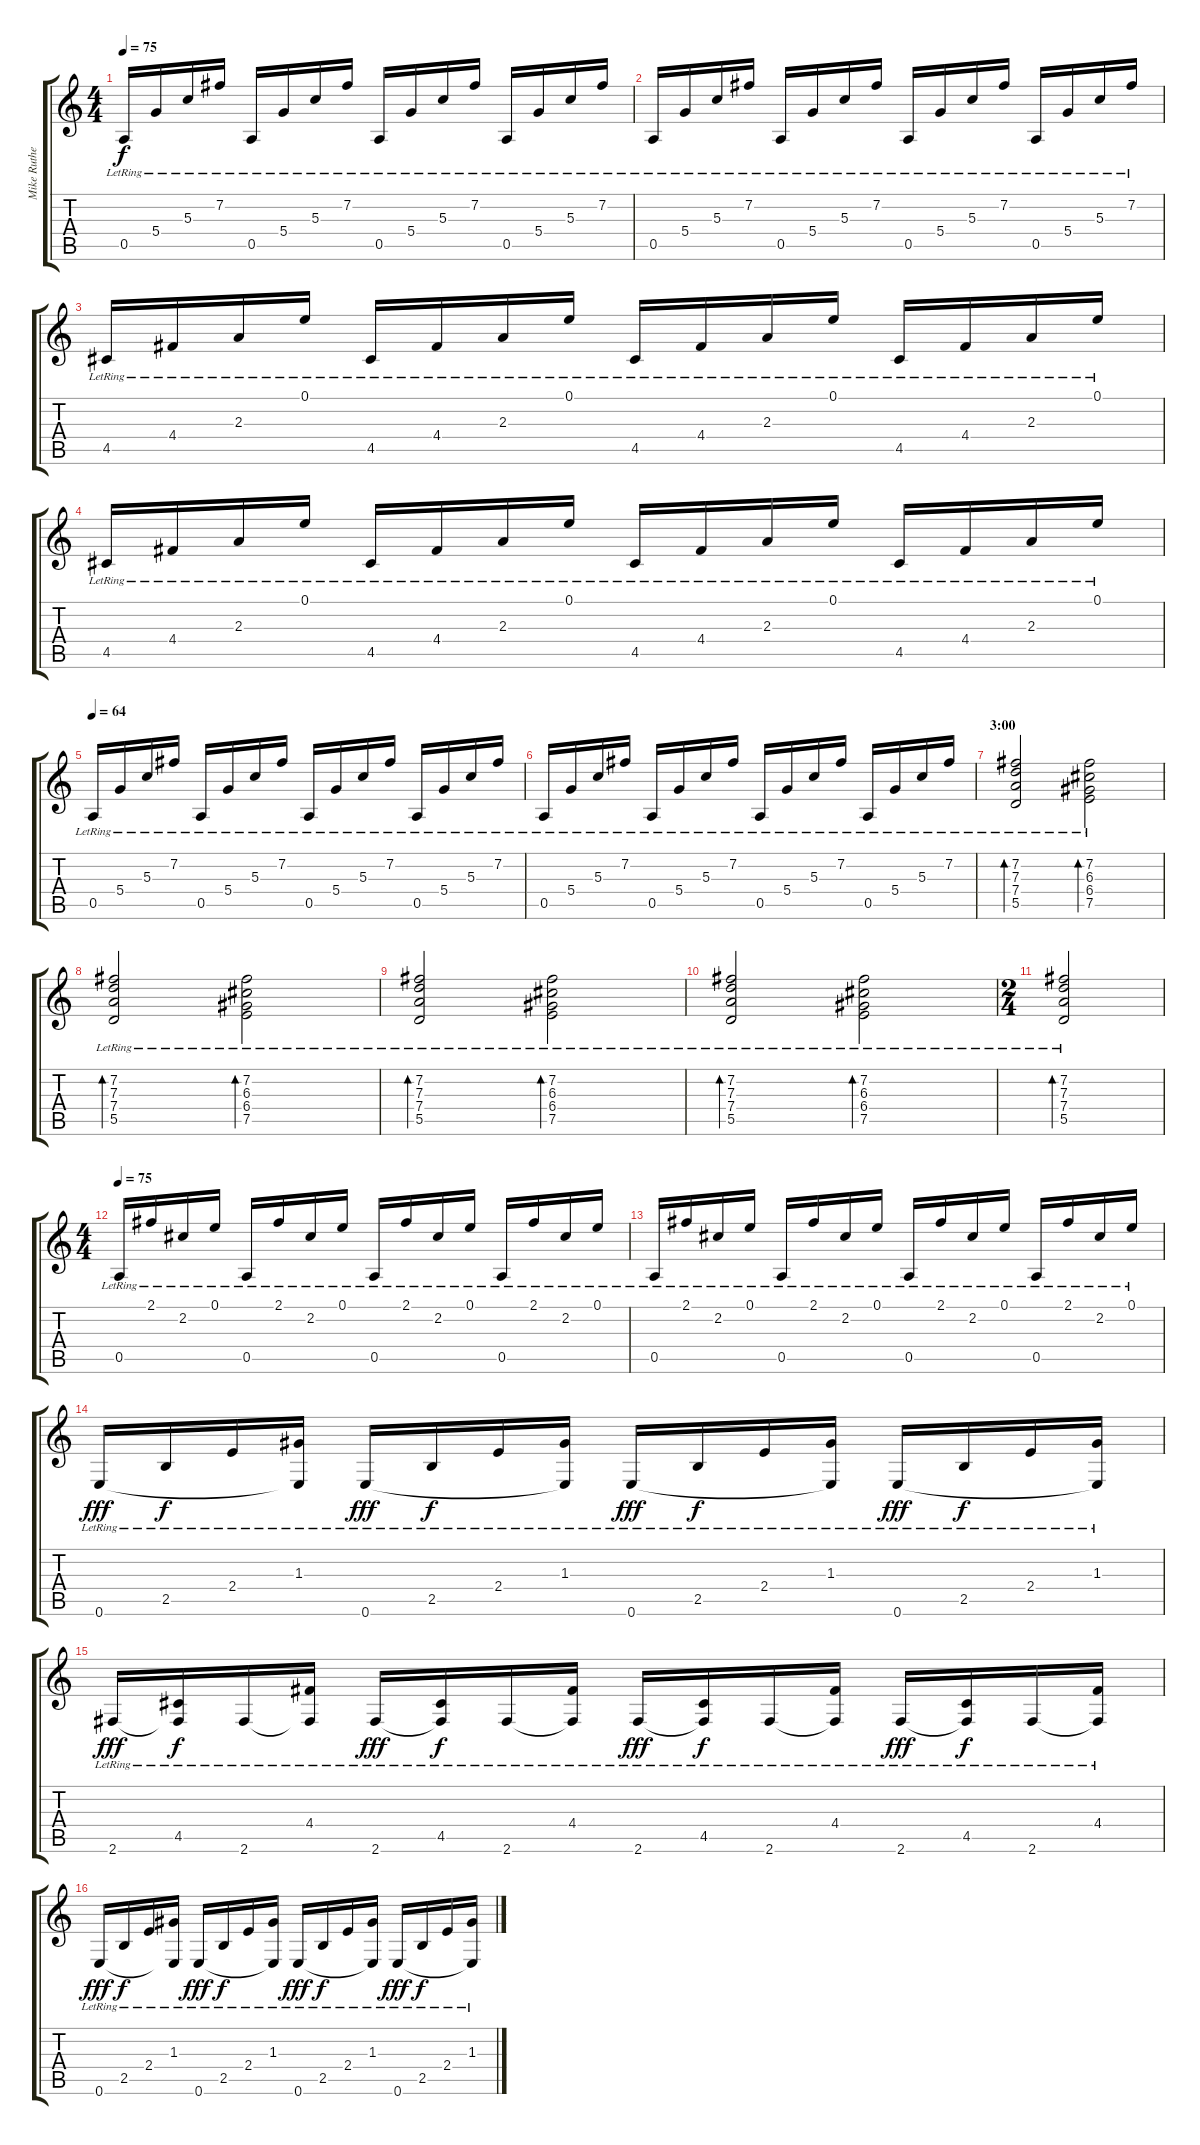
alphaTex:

\track ("Mike Rutherford (clean guitar rhythm)" "Mike Ruthe") {instrument electricguitarjazz}
\staff {score tabs}
\tuning (E4 B3 G3 D3 A2 E2) {hide}
\ts (4 4)
\tempo 75
\clef g2
\ks c
0.5{lr}.16{dy f} 5.4{lr}.16 5.3{lr}.16 7.2{lr}.16 0.5{lr}.16 5.4{lr}.16 5.3{lr}.16 7.2{lr}.16 0.5{lr}.16 5.4{lr}.16 5.3{lr}.16 7.2{lr}.16 0.5{lr}.16 5.4{lr}.16 5.3{lr}.16 7.2{lr}.16 |
0.5{lr}.16 5.4{lr}.16 5.3{lr}.16 7.2{lr}.16 0.5{lr}.16 5.4{lr}.16 5.3{lr}.16 7.2{lr}.16 0.5{lr}.16 5.4{lr}.16 5.3{lr}.16 7.2{lr}.16 0.5{lr}.16 5.4{lr}.16 5.3{lr}.16 7.2{lr}.16 |
4.5{lr}.16 4.4{lr}.16 2.3{lr}.16 0.1{lr}.16 4.5{lr}.16 4.4{lr}.16 2.3{lr}.16 0.1{lr}.16 4.5{lr}.16 4.4{lr}.16 2.3{lr}.16 0.1{lr}.16 4.5{lr}.16 4.4{lr}.16 2.3{lr}.16 0.1{lr}.16 |
4.5{lr}.16 4.4{lr}.16 2.3{lr}.16 0.1{lr}.16 4.5{lr}.16 4.4{lr}.16 2.3{lr}.16 0.1{lr}.16 4.5{lr}.16 4.4{lr}.16 2.3{lr}.16 0.1{lr}.16 4.5{lr}.16 4.4{lr}.16 2.3{lr}.16 0.1{lr}.16 |
\tempo 64
0.5{lr}.16 5.4{lr}.16 5.3{lr}.16 7.2{lr}.16 0.5{lr}.16 5.4{lr}.16 5.3{lr}.16 7.2{lr}.16 0.5{lr}.16 5.4{lr}.16 5.3{lr}.16 7.2{lr}.16 0.5{lr}.16 5.4{lr}.16 5.3{lr}.16 7.2{lr}.16 |
0.5{lr}.16 5.4{lr}.16 5.3{lr}.16 7.2{lr}.16 0.5{lr}.16 5.4{lr}.16 5.3{lr}.16 7.2{lr}.16 0.5{lr}.16 5.4{lr}.16 5.3{lr}.16 7.2{lr}.16 0.5{lr}.16 5.4{lr}.16 5.3{lr}.16 7.2{lr}.16 |
\section ("" "3:00")
(7.2{lr} 7.3{lr} 7.4{lr} 5.5{lr}).2{bd 120} (7.2{lr} 6.3{lr} 6.4{lr} 7.5{lr}).2{bd 120} |
(7.2{lr} 7.3{lr} 7.4{lr} 5.5{lr}).2{bd 120} (7.2{lr} 6.3{lr} 6.4{lr} 7.5{lr}).2{bd 120} |
(7.2{lr} 7.3{lr} 7.4{lr} 5.5{lr}).2{bd 120} (7.2{lr} 6.3{lr} 6.4{lr} 7.5{lr}).2{bd 120} |
(7.2{lr} 7.3{lr} 7.4{lr} 5.5{lr}).2{bd 120} (7.2{lr} 6.3{lr} 6.4{lr} 7.5{lr}).2{bd 120} |
\ts (2 4)
(7.2{lr} 7.3{lr} 7.4{lr} 5.5{lr}).2{bd 120} |
\ts (4 4)
\tempo 75
0.5{lr}.16 2.1{lr}.16 2.2{lr}.16 0.1{lr}.16 0.5{lr}.16 2.1{lr}.16 2.2{lr}.16 0.1{lr}.16 0.5{lr}.16 2.1{lr}.16 2.2{lr}.16 0.1{lr}.16 0.5{lr}.16 2.1{lr}.16 2.2{lr}.16 0.1{lr}.16 |
0.5{lr}.16 2.1{lr}.16 2.2{lr}.16 0.1{lr}.16 0.5{lr}.16 2.1{lr}.16 2.2{lr}.16 0.1{lr}.16 0.5{lr}.16 2.1{lr}.16 2.2{lr}.16 0.1{lr}.16 0.5{lr}.16 2.1{lr}.16 2.2{lr}.16 0.1{lr}.16 |
0.6{lr}.16{dy fff} 2.5{lr}.16{dy f} 2.4{lr}.16 (1.3{lr} 0.6{t}).16 0.6{lr}.16{dy fff} 2.5{lr}.16{dy f} 2.4{lr}.16 (1.3{lr} 0.6{t}).16 0.6{lr}.16{dy fff} 2.5{lr}.16{dy f} 2.4{lr}.16 (1.3{lr} 0.6{t}).16 0.6{lr}.16{dy fff} 2.5{lr}.16{dy f} 2.4{lr}.16 (1.3{lr} 0.6{t}).16 |
2.6{lr}.16{dy fff} (4.5{lr} 2.6{t}).16{dy f} 2.6{lr}.16 (4.4{lr} 2.6{t}).16 2.6{lr}.16{dy fff} (4.5{lr} 2.6{t}).16{dy f} 2.6{lr}.16 (4.4{lr} 2.6{t}).16 2.6{lr}.16{dy fff} (4.5{lr} 2.6{t}).16{dy f} 2.6{lr}.16 (4.4{lr} 2.6{t}).16 2.6{lr}.16{dy fff} (4.5{lr} 2.6{t}).16{dy f} 2.6{lr}.16 (4.4{lr} 2.6{t}).16 |
0.6{lr}.16{dy fff} 2.5{lr}.16{dy f} 2.4{lr}.16 (1.3{lr} 0.6{t}).16 0.6{lr}.16{dy fff} 2.5{lr}.16{dy f} 2.4{lr}.16 (1.3{lr} 0.6{t}).16 0.6{lr}.16{dy fff} 2.5{lr}.16{dy f} 2.4{lr}.16 (1.3{lr} 0.6{t}).16 0.6{lr}.16{dy fff} 2.5{lr}.16{dy f} 2.4{lr}.16 (1.3{lr} 0.6{t}).16
